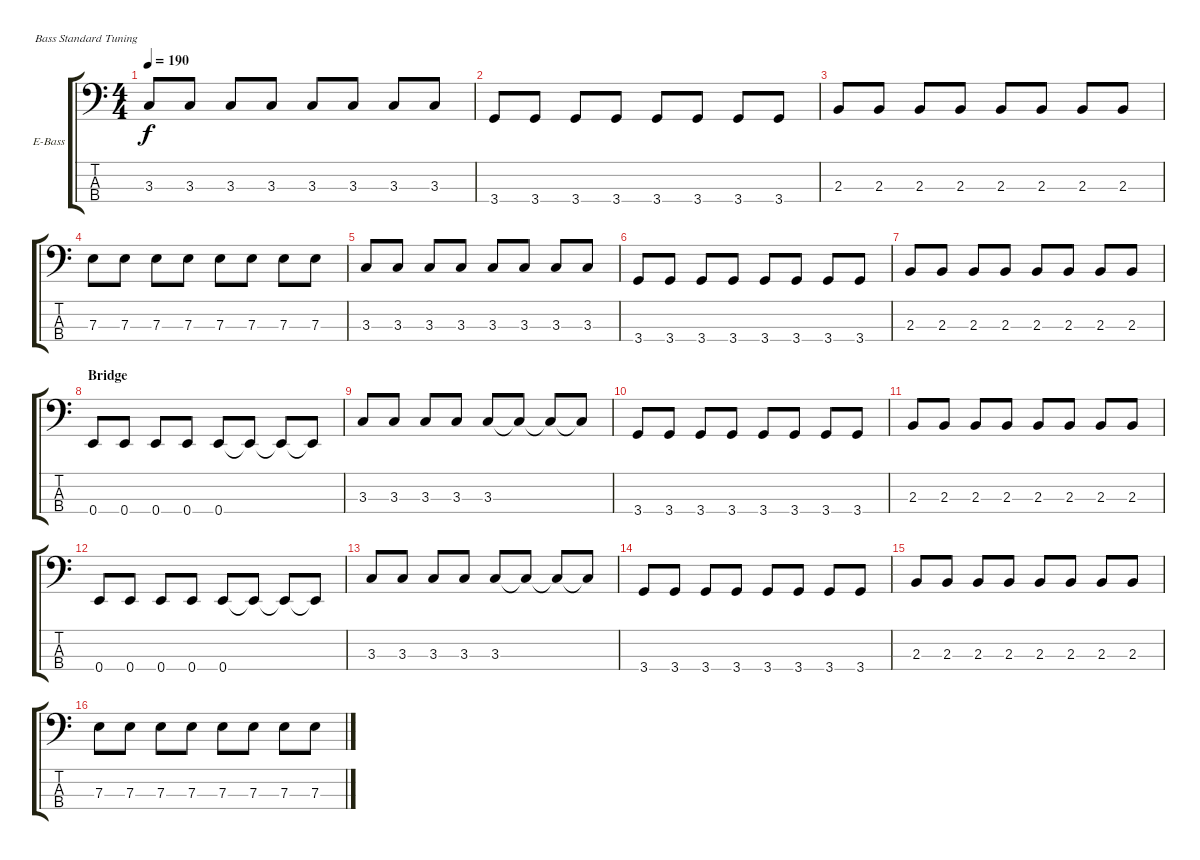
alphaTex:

\defaultSystemsLayout 4
\bracketExtendMode groupsimilarinstruments
\firstSystemTrackNameOrientation horizontal
\otherSystemsTrackNameOrientation horizontal
\track ("Electric Bass" "E-Bass") {instrument electricbassfinger}
\staff {score tabs}
\tuning (G2 D2 A1 E1)
\ts (4 4)
\tempo 190
\clef f4
\ks c
3.3.8{dy f} 3.3.8 3.3.8 3.3.8 3.3.8 3.3.8 3.3.8 3.3.8 |
3.4.8 3.4.8 3.4.8 3.4.8 3.4.8 3.4.8 3.4.8 3.4.8 |
2.3.8 2.3.8 2.3.8 2.3.8 2.3.8 2.3.8 2.3.8 2.3.8 |
7.3.8 7.3.8 7.3.8 7.3.8 7.3.8 7.3.8 7.3.8 7.3.8 |
3.3.8 3.3.8 3.3.8 3.3.8 3.3.8 3.3.8 3.3.8 3.3.8 |
3.4.8 3.4.8 3.4.8 3.4.8 3.4.8 3.4.8 3.4.8 3.4.8 |
2.3.8 2.3.8 2.3.8 2.3.8 2.3.8 2.3.8 2.3.8 2.3.8 |
\section ("" "Bridge")
0.4.8 0.4.8 0.4.8 0.4.8 0.4.8 0.4{t}.8 0.4{t}.8 0.4{t}.8 |
3.3.8 3.3.8 3.3.8 3.3.8 3.3.8 3.3{t}.8 3.3{t}.8 3.3{t}.8 |
3.4.8 3.4.8 3.4.8 3.4.8 3.4.8 3.4.8 3.4.8 3.4.8 |
2.3.8 2.3.8 2.3.8 2.3.8 2.3.8 2.3.8 2.3.8 2.3.8 |
0.4.8 0.4.8 0.4.8 0.4.8 0.4.8 0.4{t}.8 0.4{t}.8 0.4{t}.8 |
3.3.8 3.3.8 3.3.8 3.3.8 3.3.8 3.3{t}.8 3.3{t}.8 3.3{t}.8 |
3.4.8 3.4.8 3.4.8 3.4.8 3.4.8 3.4.8 3.4.8 3.4.8 |
2.3.8 2.3.8 2.3.8 2.3.8 2.3.8 2.3.8 2.3.8 2.3.8 |
7.3.8 7.3.8 7.3.8 7.3.8 7.3.8 7.3.8 7.3.8 7.3.8
